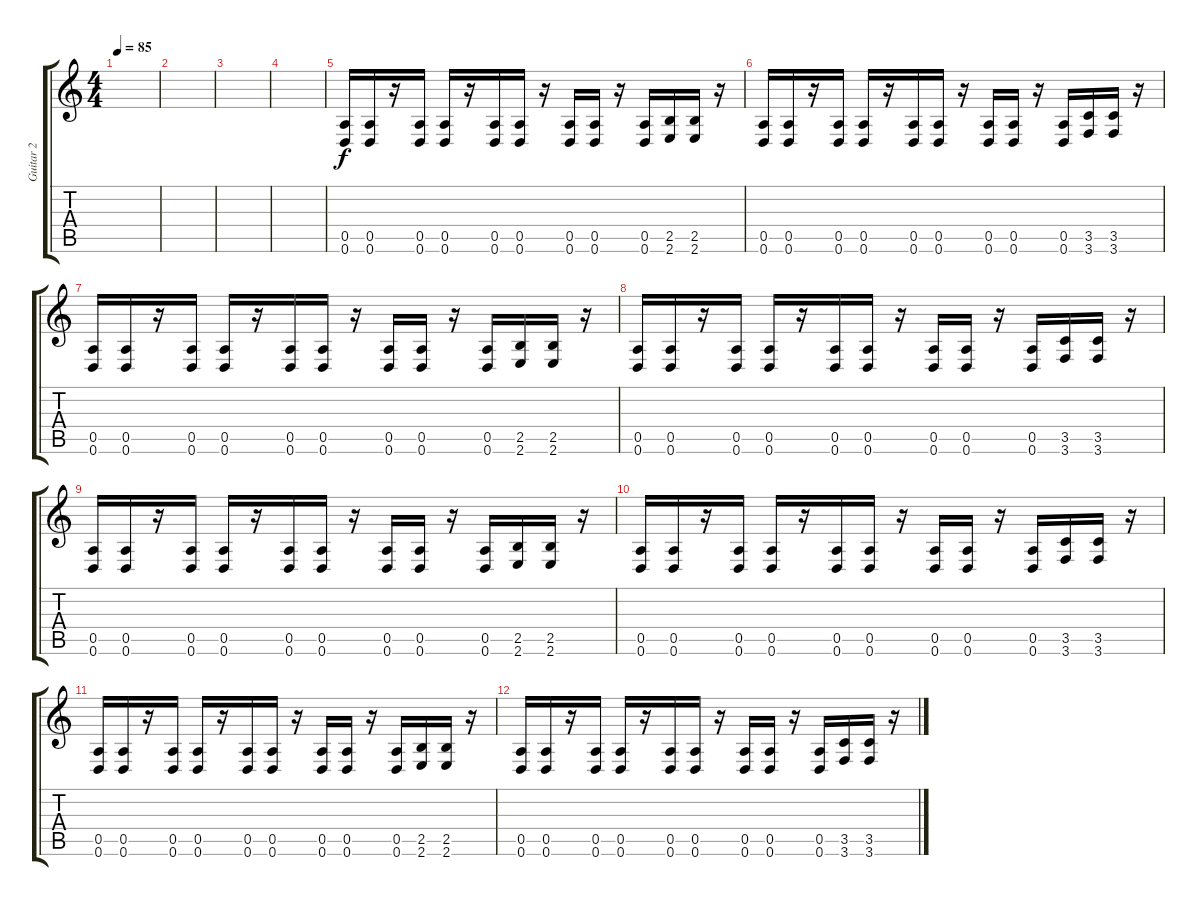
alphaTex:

\track ("Guitar 2" "Guitar 2") {instrument distortionguitar}
\staff {score tabs}
\tuning (E4 B3 G3 D3 A2 D2) {hide}
\ts (4 4)
\tempo 85
\clef g2
\ks c
|
|
|
|
(0.5 0.6).16 (0.5 0.6).16 r.16 (0.5 0.6).16 (0.5 0.6).16 r.16 (0.5 0.6).16 (0.5 0.6).16 r.16 (0.5 0.6).16 (0.5 0.6).16 r.16 (0.5 0.6).16 (2.5 2.6).16 (2.5 2.6).16 r.16 |
(0.5 0.6).16 (0.5 0.6).16 r.16 (0.5 0.6).16 (0.5 0.6).16 r.16 (0.5 0.6).16 (0.5 0.6).16 r.16 (0.5 0.6).16 (0.5 0.6).16 r.16 (0.5 0.6).16 (3.5 3.6).16 (3.5 3.6).16 r.16 |
(0.5 0.6).16 (0.5 0.6).16 r.16 (0.5 0.6).16 (0.5 0.6).16 r.16 (0.5 0.6).16 (0.5 0.6).16 r.16 (0.5 0.6).16 (0.5 0.6).16 r.16 (0.5 0.6).16 (2.5 2.6).16 (2.5 2.6).16 r.16 |
(0.5 0.6).16 (0.5 0.6).16 r.16 (0.5 0.6).16 (0.5 0.6).16 r.16 (0.5 0.6).16 (0.5 0.6).16 r.16 (0.5 0.6).16 (0.5 0.6).16 r.16 (0.5 0.6).16 (3.5 3.6).16 (3.5 3.6).16 r.16 |
(0.5 0.6).16 (0.5 0.6).16 r.16 (0.5 0.6).16 (0.5 0.6).16 r.16 (0.5 0.6).16 (0.5 0.6).16 r.16 (0.5 0.6).16 (0.5 0.6).16 r.16 (0.5 0.6).16 (2.5 2.6).16 (2.5 2.6).16 r.16 |
(0.5 0.6).16 (0.5 0.6).16 r.16 (0.5 0.6).16 (0.5 0.6).16 r.16 (0.5 0.6).16 (0.5 0.6).16 r.16 (0.5 0.6).16 (0.5 0.6).16 r.16 (0.5 0.6).16 (3.5 3.6).16 (3.5 3.6).16 r.16 |
(0.5 0.6).16 (0.5 0.6).16 r.16 (0.5 0.6).16 (0.5 0.6).16 r.16 (0.5 0.6).16 (0.5 0.6).16 r.16 (0.5 0.6).16 (0.5 0.6).16 r.16 (0.5 0.6).16 (2.5 2.6).16 (2.5 2.6).16 r.16 |
(0.5 0.6).16 (0.5 0.6).16 r.16 (0.5 0.6).16 (0.5 0.6).16 r.16 (0.5 0.6).16 (0.5 0.6).16 r.16 (0.5 0.6).16 (0.5 0.6).16 r.16 (0.5 0.6).16 (3.5 3.6).16 (3.5 3.6).16 r.16
